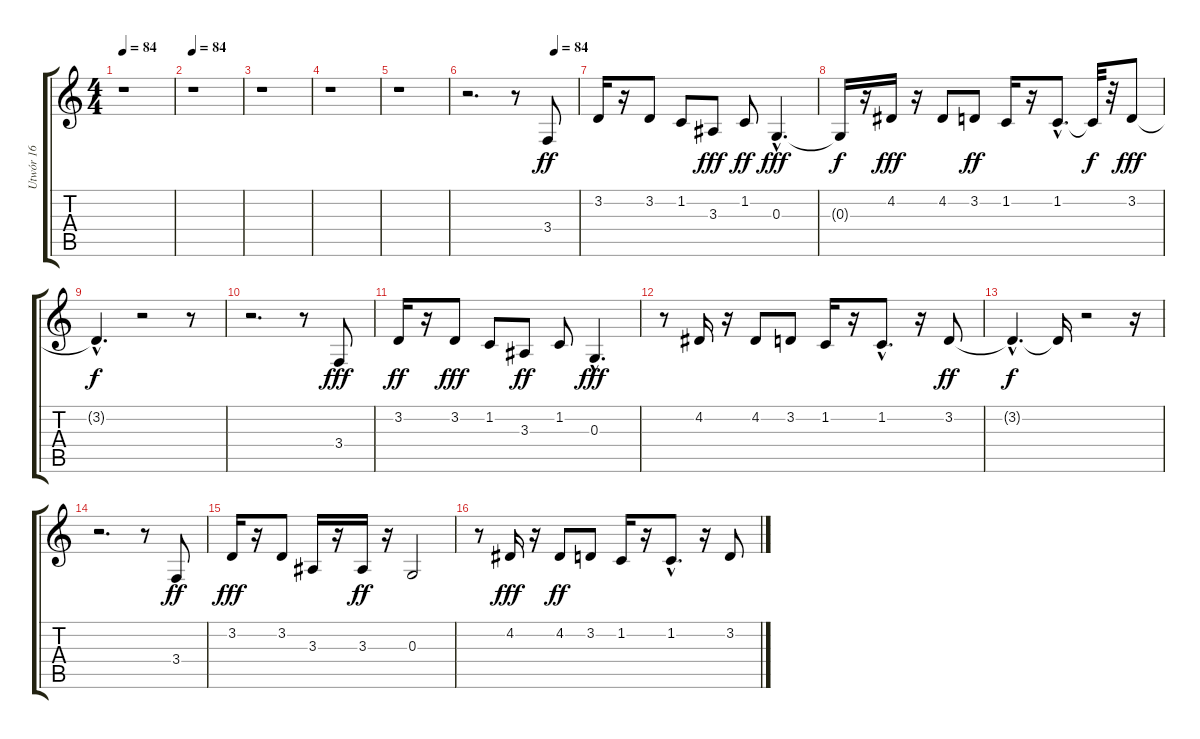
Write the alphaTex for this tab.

\track ("Utwór 16" "Utwór 16") {instrument altosax}
\staff {score tabs}
\tuning (E4 B3 G3 D3 A2 E2) {hide}
\ts (4 4)
\tempo 84
\clef g2
\ks c
r.1{dy ff instrument altosax} |
\tempo 84
r.1 |
r.1 |
r.1 |
r.1 |
\tempo (84 0.7916666666666666)
r.2{d} r.8 3.4.8 |
3.2.16 r.16 3.2.8 1.2.8 3.3.8{dy fff} 1.2.8{dy ff} 0.3{hac}.4{d dy fff} |
0.3{t}.16{dy f} r.16 4.2.16{dy fff} r.16 4.2.8 3.2.8{dy ff} 1.2.16 r.16 1.2{hac}.8{d} 1.2{t}.32{dy f} r.32 3.2.8{dy fff} |
3.2{hac t}.4{d dy f} r.2 r.8 |
r.2{d} r.8 3.4.8{dy fff} |
3.2.16{dy ff} r.16 3.2.8{dy fff} 1.2.8 3.3.8{dy ff} 1.2.8 0.3{hac}.4{d dy fff} |
r.8 4.2.16 r.16 4.2.8 3.2.8 1.2.16 r.16 1.2{hac}.8{d} r.16 3.2.8{dy ff} |
3.2{hac t}.4{d dy f} 3.2{t}.16 r.2 r.16 |
r.2{d} r.8 3.4.8{dy ff} |
3.2.16{dy fff} r.16 3.2.8 3.3.16 r.16 3.3.16{dy ff} r.16 0.3.2 |
r.8 4.2.16{dy fff} r.16 4.2.8{dy ff} 3.2.8 1.2.16 r.16 1.2{hac}.8{d} r.16 3.2.8
